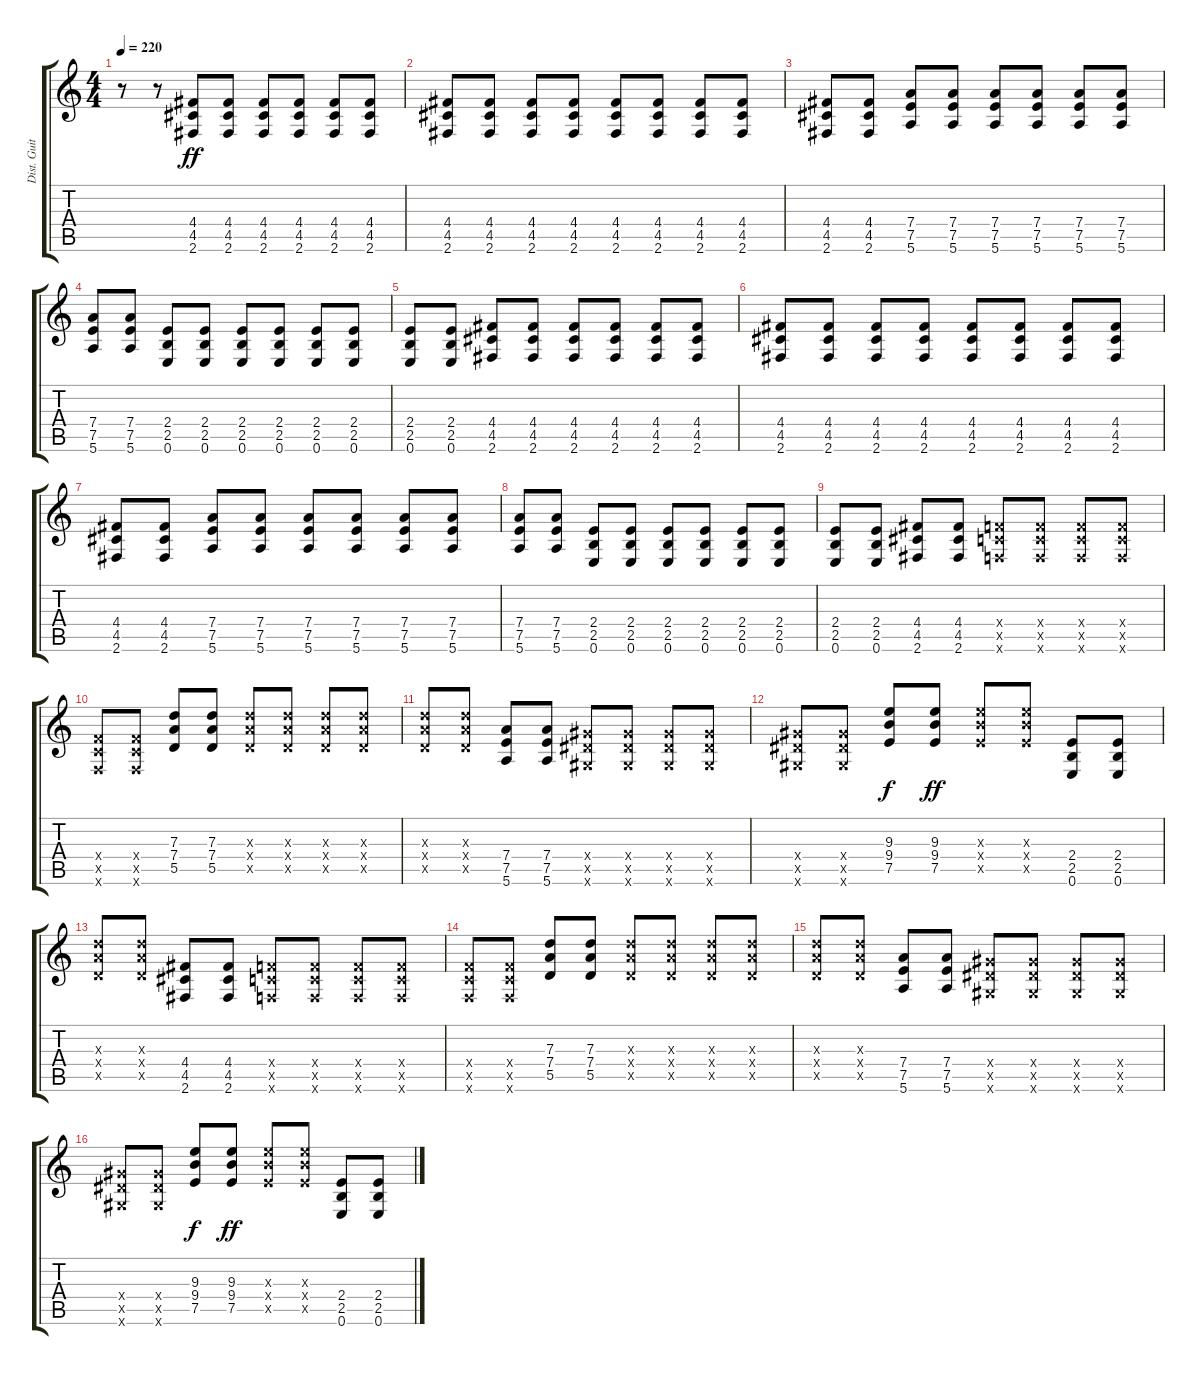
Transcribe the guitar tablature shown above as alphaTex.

\track ("Dist. Guitar 2" "Dist. Guit") {instrument distortionguitar}
\staff {score tabs}
\tuning (E4 B3 G3 D3 A2 E2) {hide}
\ts (4 4)
\tempo 220
\clef g2
\ks c
r.8{dy f} r.8 (4.4 4.5 2.6).8{dy ff} (4.4 4.5 2.6).8 (4.4 4.5 2.6).8 (4.4 4.5 2.6).8 (4.4 4.5 2.6).8 (4.4 4.5 2.6).8 |
(4.4 4.5 2.6).8 (4.4 4.5 2.6).8 (4.4 4.5 2.6).8 (4.4 4.5 2.6).8 (4.4 4.5 2.6).8 (4.4 4.5 2.6).8 (4.4 4.5 2.6).8 (4.4 4.5 2.6).8 |
(4.4 4.5 2.6).8 (4.4 4.5 2.6).8 (7.4 7.5 5.6).8 (7.4 7.5 5.6).8 (7.4 7.5 5.6).8 (7.4 7.5 5.6).8 (7.4 7.5 5.6).8 (7.4 7.5 5.6).8 |
(7.4 7.5 5.6).8 (7.4 7.5 5.6).8 (2.4 2.5 0.6).8 (2.4 2.5 0.6).8 (2.4 2.5 0.6).8 (2.4 2.5 0.6).8 (2.4 2.5 0.6).8 (2.4 2.5 0.6).8 |
(2.4 2.5 0.6).8 (2.4 2.5 0.6).8 (4.4 4.5 2.6).8 (4.4 4.5 2.6).8 (4.4 4.5 2.6).8 (4.4 4.5 2.6).8 (4.4 4.5 2.6).8 (4.4 4.5 2.6).8 |
(4.4 4.5 2.6).8 (4.4 4.5 2.6).8 (4.4 4.5 2.6).8 (4.4 4.5 2.6).8 (4.4 4.5 2.6).8 (4.4 4.5 2.6).8 (4.4 4.5 2.6).8 (4.4 4.5 2.6).8 |
(4.4 4.5 2.6).8 (4.4 4.5 2.6).8 (7.4 7.5 5.6).8 (7.4 7.5 5.6).8 (7.4 7.5 5.6).8 (7.4 7.5 5.6).8 (7.4 7.5 5.6).8 (7.4 7.5 5.6).8 |
(7.4 7.5 5.6).8 (7.4 7.5 5.6).8 (2.4 2.5 0.6).8 (2.4 2.5 0.6).8 (2.4 2.5 0.6).8 (2.4 2.5 0.6).8 (2.4 2.5 0.6).8 (2.4 2.5 0.6).8 |
(2.4 2.5 0.6).8 (2.4 2.5 0.6).8 (4.4 4.5 2.6).8 (4.4 4.5 2.6).8 (3.4{x} 3.5{x} 1.6{x}).8 (3.4{x} 3.5{x} 1.6{x}).8 (3.4{x} 3.5{x} 1.6{x}).8 (3.4{x} 3.5{x} 1.6{x}).8 |
(3.4{x} 3.5{x} 1.6{x}).8 (3.4{x} 3.5{x} 1.6{x}).8 (7.3 7.4 5.5).8 (7.3 7.4 5.5).8 (7.3{x} 7.4{x} 5.5{x}).8 (7.3{x} 7.4{x} 5.5{x}).8 (7.3{x} 7.4{x} 5.5{x}).8 (7.3{x} 7.4{x} 5.5{x}).8 |
(7.3{x} 7.4{x} 5.5{x}).8 (7.3{x} 7.4{x} 5.5{x}).8 (7.4 7.5 5.6).8 (7.4 7.5 5.6).8 (6.4{x} 6.5{x} 4.6{x}).8 (6.4{x} 6.5{x} 4.6{x}).8 (6.4{x} 6.5{x} 4.6{x}).8 (6.4{x} 6.5{x} 4.6{x}).8 |
(6.4{x} 6.5{x} 4.6{x}).8 (6.4{x} 6.5{x} 4.6{x}).8 (9.3 9.4 7.5).8{dy f} (9.3 9.4 7.5).8{dy ff} (9.3{x} 9.4{x} 7.5{x}).8 (9.3{x} 9.4{x} 7.5{x}).8 (2.4 2.5 0.6).8 (2.4 2.5 0.6).8 |
(7.3{x} 7.4{x} 5.5{x}).8 (7.3{x} 7.4{x} 5.5{x}).8 (4.4 4.5 2.6).8 (4.4 4.5 2.6).8 (3.4{x} 3.5{x} 1.6{x}).8 (3.4{x} 3.5{x} 1.6{x}).8 (3.4{x} 3.5{x} 1.6{x}).8 (3.4{x} 3.5{x} 1.6{x}).8 |
(3.4{x} 3.5{x} 1.6{x}).8 (3.4{x} 3.5{x} 1.6{x}).8 (7.3 7.4 5.5).8 (7.3 7.4 5.5).8 (7.3{x} 7.4{x} 5.5{x}).8 (7.3{x} 7.4{x} 5.5{x}).8 (7.3{x} 7.4{x} 5.5{x}).8 (7.3{x} 7.4{x} 5.5{x}).8 |
(7.3{x} 7.4{x} 5.5{x}).8 (7.3{x} 7.4{x} 5.5{x}).8 (7.4 7.5 5.6).8 (7.4 7.5 5.6).8 (6.4{x} 6.5{x} 4.6{x}).8 (6.4{x} 6.5{x} 4.6{x}).8 (6.4{x} 6.5{x} 4.6{x}).8 (6.4{x} 6.5{x} 4.6{x}).8 |
(6.4{x} 6.5{x} 4.6{x}).8 (6.4{x} 6.5{x} 4.6{x}).8 (9.3 9.4 7.5).8{dy f} (9.3 9.4 7.5).8{dy ff} (9.3{x} 9.4{x} 7.5{x}).8 (9.3{x} 9.4{x} 7.5{x}).8 (2.4 2.5 0.6).8 (2.4 2.5 0.6).8
